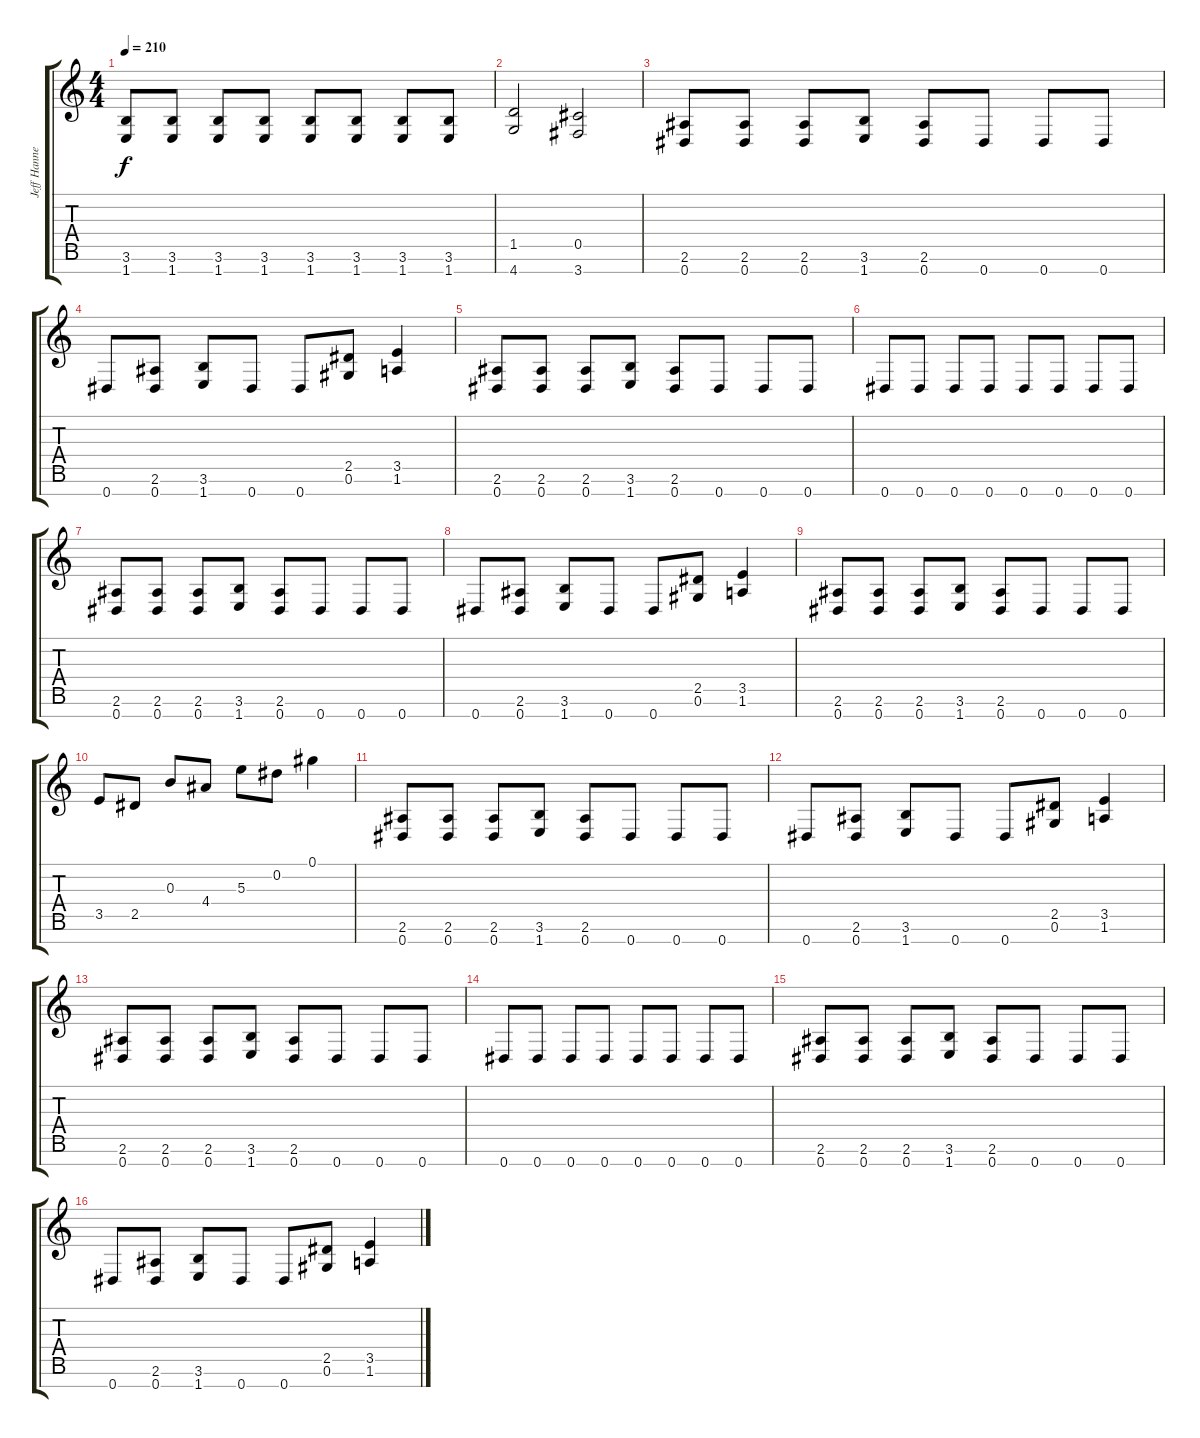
\track ("Jeff Hannemann" "Jeff Hanne") {instrument overdrivenguitar}
\staff {score tabs}
\tuning (Ab4 Eb4 B3 Gb3 Db3 Ab2 Eb2) {hide}
\ts (4 4)
\tempo 210
\clef g2
\ks c
(3.6 1.7).8{dy f} (3.6 1.7).8 (3.6 1.7).8 (3.6 1.7).8 (3.6 1.7).8 (3.6 1.7).8 (3.6 1.7).8 (3.6 1.7).8 |
(1.5 4.7).2 (0.5 3.7).2 |
(2.6 0.7).8 (2.6 0.7).8 (2.6 0.7).8 (3.6 1.7).8 (2.6 0.7).8 0.7.8 0.7.8 0.7.8 |
0.7.8 (2.6 0.7).8 (3.6 1.7).8 0.7.8 0.7.8 (2.5 0.6).8 (3.5 1.6).4 |
(2.6 0.7).8 (2.6 0.7).8 (2.6 0.7).8 (3.6 1.7).8 (2.6 0.7).8 0.7.8 0.7.8 0.7.8 |
0.7.8 0.7.8 0.7.8 0.7.8 0.7.8 0.7.8 0.7.8 0.7.8 |
(2.6 0.7).8 (2.6 0.7).8 (2.6 0.7).8 (3.6 1.7).8 (2.6 0.7).8 0.7.8 0.7.8 0.7.8 |
0.7.8 (2.6 0.7).8 (3.6 1.7).8 0.7.8 0.7.8 (2.5 0.6).8 (3.5 1.6).4 |
(2.6 0.7).8 (2.6 0.7).8 (2.6 0.7).8 (3.6 1.7).8 (2.6 0.7).8 0.7.8 0.7.8 0.7.8 |
3.5.8 2.5.8 0.3.8 4.4.8 5.3.8 0.2.8 0.1.4 |
(2.6 0.7).8 (2.6 0.7).8 (2.6 0.7).8 (3.6 1.7).8 (2.6 0.7).8 0.7.8 0.7.8 0.7.8 |
0.7.8 (2.6 0.7).8 (3.6 1.7).8 0.7.8 0.7.8 (2.5 0.6).8 (3.5 1.6).4 |
(2.6 0.7).8 (2.6 0.7).8 (2.6 0.7).8 (3.6 1.7).8 (2.6 0.7).8 0.7.8 0.7.8 0.7.8 |
0.7.8 0.7.8 0.7.8 0.7.8 0.7.8 0.7.8 0.7.8 0.7.8 |
(2.6 0.7).8 (2.6 0.7).8 (2.6 0.7).8 (3.6 1.7).8 (2.6 0.7).8 0.7.8 0.7.8 0.7.8 |
0.7.8 (2.6 0.7).8 (3.6 1.7).8 0.7.8 0.7.8 (2.5 0.6).8 (3.5 1.6).4
